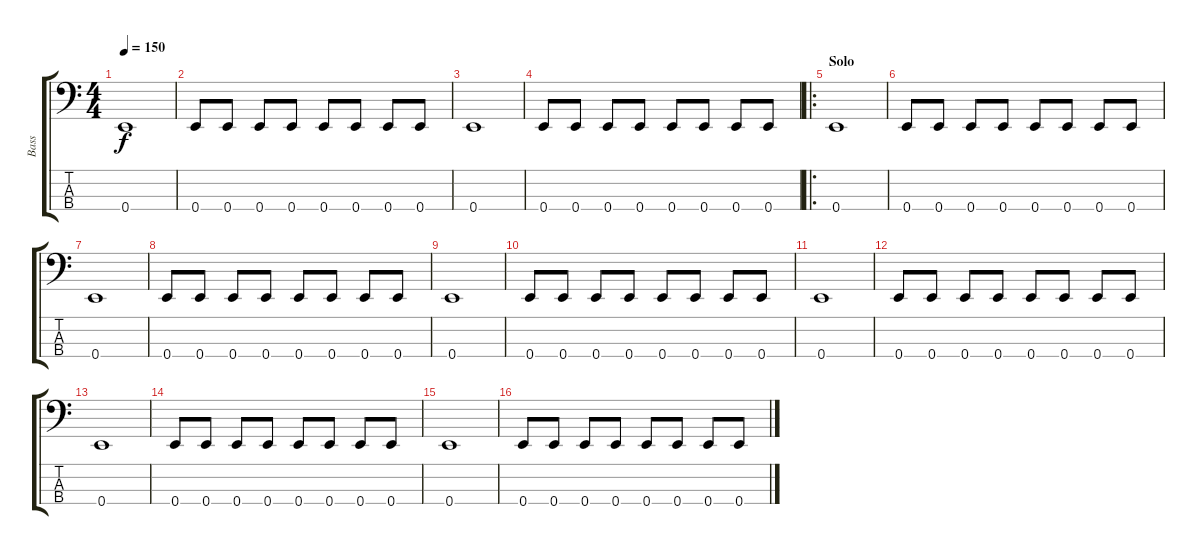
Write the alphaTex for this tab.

\track ("Bass" "Bass") {instrument electricbassfinger}
\staff {score tabs}
\tuning (G2 D2 A1 E1) {hide}
\ts (4 4)
\tempo 150
\clef f4
\ks c
0.4.1{dy f} |
0.4.8 0.4.8 0.4.8 0.4.8 0.4.8 0.4.8 0.4.8 0.4.8 |
0.4.1 |
0.4.8 0.4.8 0.4.8 0.4.8 0.4.8 0.4.8 0.4.8 0.4.8 |
\ro
\section ("" "Solo")
0.4.1 |
0.4.8 0.4.8 0.4.8 0.4.8 0.4.8 0.4.8 0.4.8 0.4.8 |
0.4.1 |
0.4.8 0.4.8 0.4.8 0.4.8 0.4.8 0.4.8 0.4.8 0.4.8 |
0.4.1 |
0.4.8 0.4.8 0.4.8 0.4.8 0.4.8 0.4.8 0.4.8 0.4.8 |
0.4.1 |
0.4.8 0.4.8 0.4.8 0.4.8 0.4.8 0.4.8 0.4.8 0.4.8 |
0.4.1 |
0.4.8 0.4.8 0.4.8 0.4.8 0.4.8 0.4.8 0.4.8 0.4.8 |
0.4.1 |
0.4.8 0.4.8 0.4.8 0.4.8 0.4.8 0.4.8 0.4.8 0.4.8
